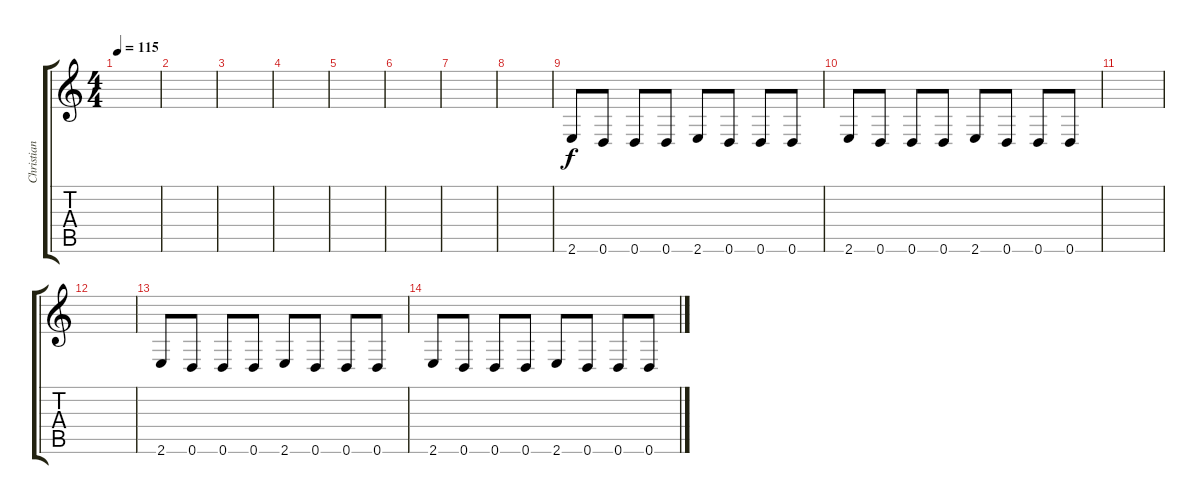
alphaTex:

\track ("Christian" "Christian") {instrument distortionguitar}
\staff {score tabs}
\tuning (D4 A3 F3 C3 G2 D2) {hide}
\ts (4 4)
\tempo 115
\clef g2
\ks c
|
|
|
|
|
|
|
|
2.6.8{volume 10} 0.6.8 0.6.8 0.6.8 2.6.8 0.6.8 0.6.8 0.6.8 |
2.6.8 0.6.8 0.6.8 0.6.8 2.6.8 0.6.8 0.6.8 0.6.8 |
|
|
2.6.8{volume 10} 0.6.8 0.6.8 0.6.8 2.6.8 0.6.8 0.6.8 0.6.8 |
2.6.8 0.6.8 0.6.8 0.6.8 2.6.8 0.6.8 0.6.8 0.6.8
